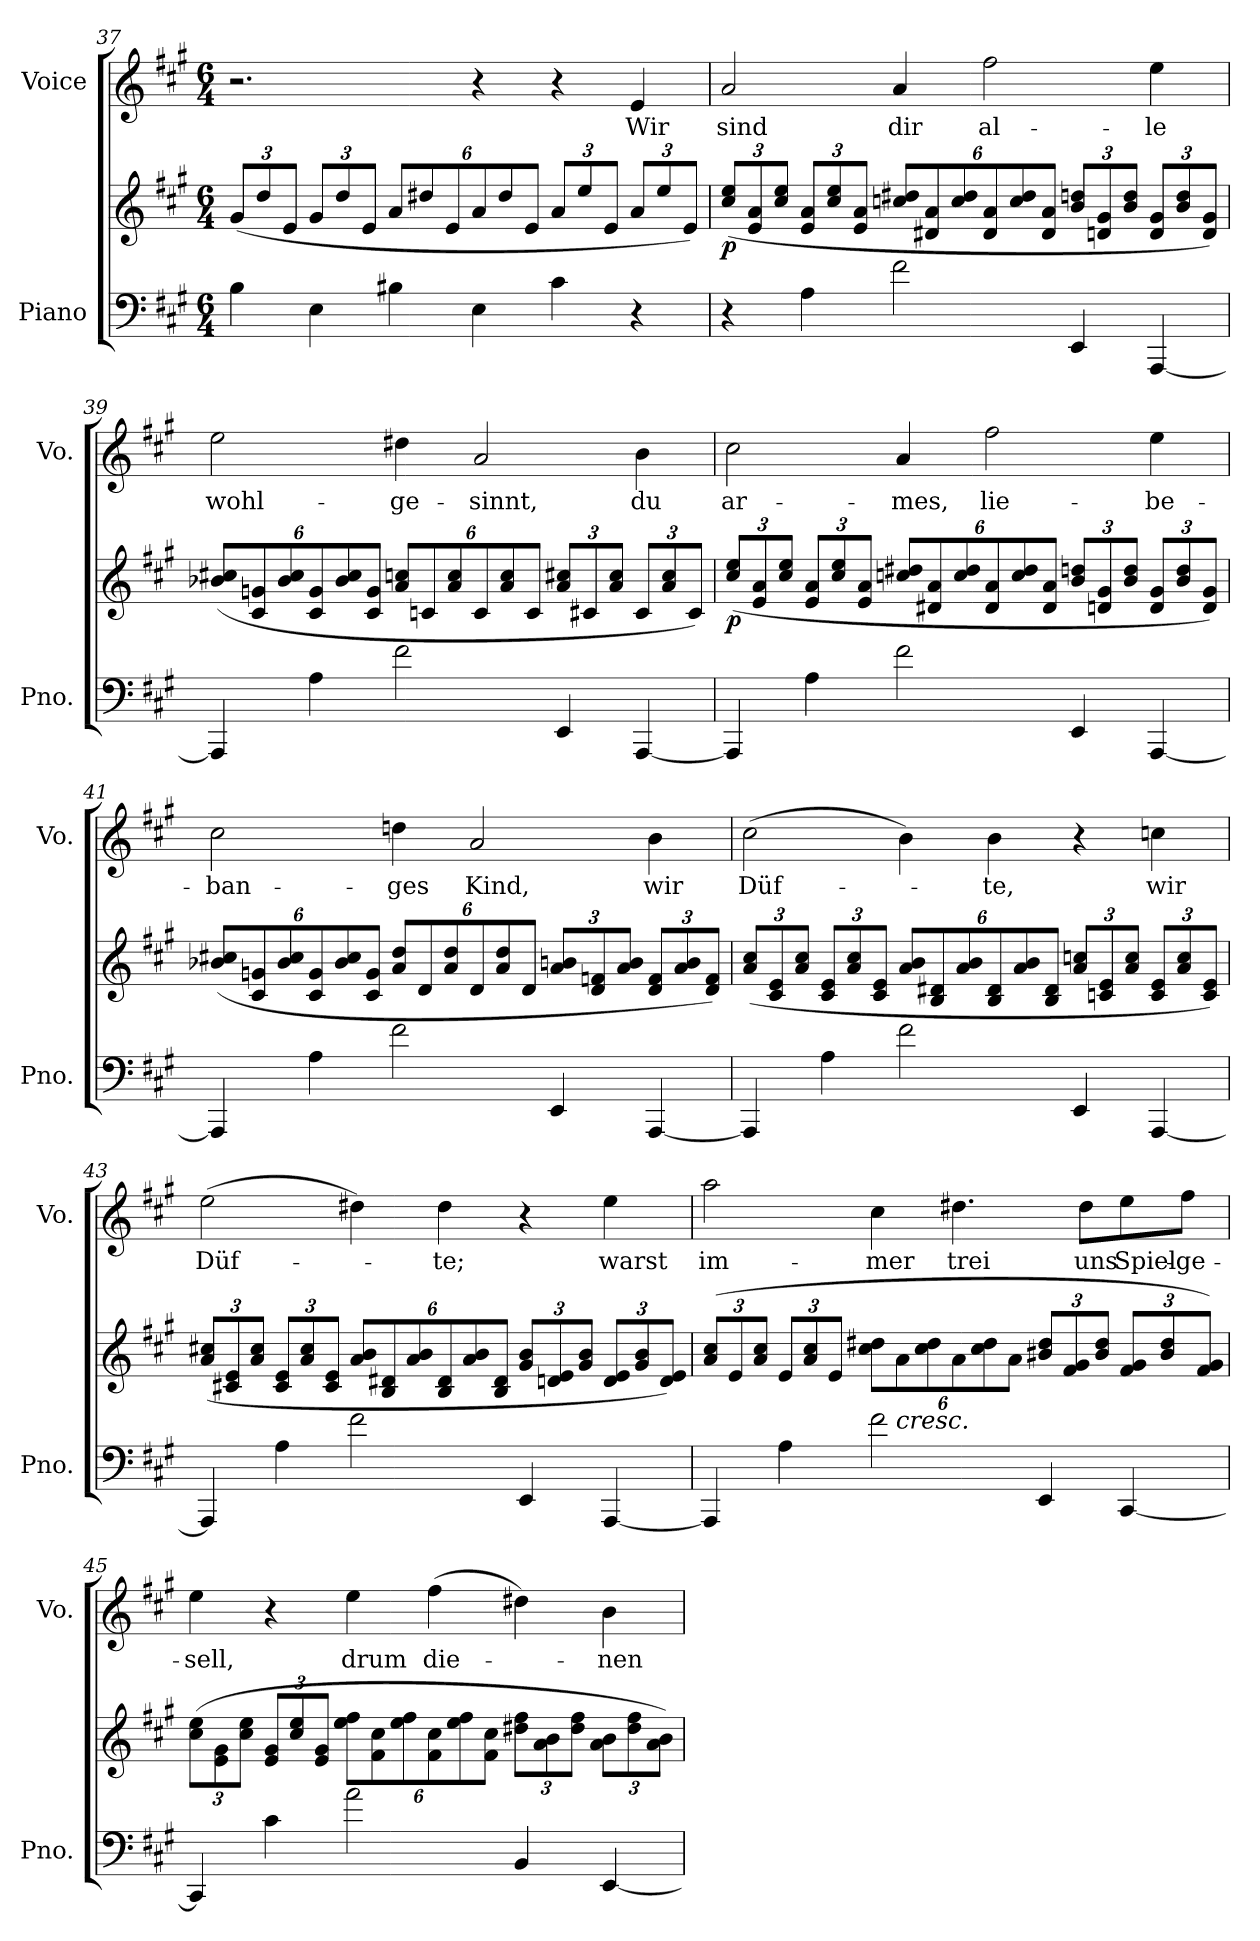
**kern	**kern	**dynam	**kern	**text
*part2	*part2	*part2	*part1	*part1
*staff3	*staff2	*staff2/3	*staff1	*staff1
*I"Piano	*	*	*I"Voice	*
*I'Pno.	*	*	*I'Vo.	*
!!LO:LB:g=z
*clefF4	*clefG2	*	*clefG2	*
*k[f#c#g#]	*k[f#c#g#]	*	*k[f#c#g#]	*
*M6/4	*M6/4	*	*M6/4	*
*	*Xbrackettup	*	*	*
=37	=37	=37	=37	=37
4B\	(>12g#/L	.	2.r	.
.	12dd/	.	.	.
.	12e/J	.	.	.
4E\	12g#/L	.	.	.
.	12dd/	.	.	.
.	12e/J	.	.	.
*	*brackettup	*	*	*
4B#X\	12a/L	.	.	.
.	12dd#X/	.	.	.
.	12e/	.	.	.
4E\	12a/	.	4r	.
.	12dd#/	.	.	.
.	12e/J	.	.	.
*	*Xbrackettup	*	*	*
4c#\	12a/L	.	4r	.
.	12ee/	.	.	.
.	12e/J	.	.	.
!	!	!	!	!LO:LY:b
4r	12a/L	.	4e/	Wir
.	12ee/	.	.	.
.	12e/J)	.	.	.
!!LO:LB:g=z
=38	=38	=38	=38	=38
!	!	!LO:DY:b	!	!LO:LY:b
4r	(>12cc#/ 12ee/L	p	2a/	sind
.	12e/ 12a/	.	.	.
.	12cc#/ 12ee/J	.	.	.
4A\	12e/ 12a/L	.	.	.
.	12cc#/ 12ee/	.	.	.
.	12e/ 12a/J	.	.	.
*	*brackettup	*	*	*
!	!	!	!	!LO:LY:b
2f#\	12ccn/ 12dd#X/L	.	4a/	dir
.	12d#X/ 12a/	.	.	.
.	12cc/ 12dd#/	.	.	.
!	!	!	!	!LO:LY:b
.	12d#/ 12a/	.	2ff#\	al-
.	12cc/ 12dd#/	.	.	.
.	12d#/ 12a/J	.	.	.
*	*Xbrackettup	*	*	*
4EE/	12b/ 12ddn/L	.	.	.
.	12dn/ 12g#/	.	.	.
.	12b/ 12dd/J	.	.	.
!	!	!	!	!LO:LY:b
[4AAA/	12d/ 12g#/L	.	4ee\	-le
.	12b/ 12dd/	.	.	.
.	12d/ 12g#/J)	.	.	.
!!LO:LB:g=z
=39	=39	=39	=39	=39
*	*brackettup	*	*	*
!	!	!	!	!LO:LY:b
4AAA/]	(>12b-X/ 12cc#X/L	.	2ee\	wohl-
.	12c#/ 12gn/	.	.	.
.	12b-/ 12cc#/	.	.	.
4A\	12c#/ 12g/	.	.	.
.	12b-/ 12cc#/	.	.	.
.	12c#/ 12g/J	.	.	.
!	!	!	!	!LO:LY:b
2f#\	12a/ 12ccn/L	.	4dd#X\	-ge-
.	12cn/	.	.	.
.	12a/ 12cc/	.	.	.
!	!	!	!	!LO:LY:b
.	12c/	.	2a/	-sinnt,
.	12a/ 12cc/	.	.	.
.	12c/J	.	.	.
*	*Xbrackettup	*	*	*
4EE/	12a/ 12cc#X/L	.	.	.
.	12c#X/	.	.	.
.	12a/ 12cc#/J	.	.	.
!	!	!	!	!LO:LY:b
[4AAA/	12c#/L	.	4b\	du
.	12a/ 12cc#/	.	.	.
.	12c#/J)	.	.	.
!!LO:PB:g=z
=40	=40	=40	=40	=40
!	!	!LO:DY:b	!	!LO:LY:b
4AAA/]	(>12cc#/ 12ee/L	p	2cc#\	ar-
.	12e/ 12a/	.	.	.
.	12cc#/ 12ee/J	.	.	.
4A\	12e/ 12a/L	.	.	.
.	12cc#/ 12ee/	.	.	.
.	12e/ 12a/J	.	.	.
*	*brackettup	*	*	*
!	!	!	!	!LO:LY:b
2f#\	12ccn/ 12dd#X/L	.	4a/	-mes,
.	12d#X/ 12a/	.	.	.
.	12cc/ 12dd#/	.	.	.
!	!	!	!	!LO:LY:b
.	12d#/ 12a/	.	2ff#\	lie-
.	12cc/ 12dd#/	.	.	.
.	12d#/ 12a/J	.	.	.
*	*Xbrackettup	*	*	*
4EE/	12b/ 12ddn/L	.	.	.
.	12dn/ 12g#/	.	.	.
.	12b/ 12dd/J	.	.	.
!	!	!	!	!LO:LY:b
[4AAA/	12d/ 12g#/L	.	4ee\	-be-
.	12b/ 12dd/	.	.	.
.	12d/ 12g#/J)	.	.	.
!!LO:LB:g=z
=41	=41	=41	=41	=41
*	*brackettup	*	*	*
!	!	!	!	!LO:LY:b
4AAA/]	(>12b-X/ 12cc#X/L	.	2cc#\	-ban-
.	12c#/ 12gn/	.	.	.
.	12b-/ 12cc#/	.	.	.
4A\	12c#/ 12g/	.	.	.
.	12b-/ 12cc#/	.	.	.
.	12c#/ 12g/J	.	.	.
!	!	!	!	!LO:LY:b
2f#\	12a/ 12dd/L	.	4ddn\	-ges
.	12d/	.	.	.
.	12a/ 12dd/	.	.	.
!	!	!	!	!LO:LY:b
.	12d/	.	2a/	Kind,
.	12a/ 12dd/	.	.	.
.	12d/J	.	.	.
*	*Xbrackettup	*	*	*
4EE/	12a/ 12bn/L	.	.	.
.	12d/ 12fn/	.	.	.
.	12a/ 12b/J	.	.	.
!	!	!	!	!LO:LY:b
[4AAA/	12d/ 12f/L	.	4b\	wir
.	12a/ 12b/	.	.	.
.	12d/ 12f/J)	.	.	.
!!LO:LB:g=z
=42	=42	=42	=42	=42
!	!	!	!	!LO:LY:b
4AAA/]	(>12a/ 12cc#/L	.	(2cc#\	Düf-
.	12c#/ 12e/	.	.	.
.	12a/ 12cc#/J	.	.	.
4A\	12c#/ 12e/L	.	.	.
.	12a/ 12cc#/	.	.	.
.	12c#/ 12e/J	.	.	.
*	*brackettup	*	*	*
2f#\	12a/ 12b/L	.	4b\)	.
.	12B/ 12d#X/	.	.	.
.	12a/ 12b/	.	.	.
!	!	!	!	!LO:LY:b
.	12B/ 12d#/	.	4b\	-te,
.	12a/ 12b/	.	.	.
.	12B/ 12d#/J	.	.	.
*	*Xbrackettup	*	*	*
4EE/	12a/ 12ccn/L	.	4r	.
.	12cn/ 12e/	.	.	.
.	12a/ 12cc/J	.	.	.
!	!	!	!	!LO:LY:b
[4AAA/	12c/ 12e/L	.	4ccn\	wir
.	12a/ 12cc/	.	.	.
.	12c/ 12e/J)	.	.	.
!!LO:LB:g=z
=43	=43	=43	=43	=43
!	!	!	!	!LO:LY:b
4AAA/]	(>12a/ 12cc#X/L	.	(2ee\	Düf-
.	12c#X/ 12e/	.	.	.
.	12a/ 12cc#/J	.	.	.
4A\	12c#/ 12e/L	.	.	.
.	12a/ 12cc#/	.	.	.
.	12c#/ 12e/J	.	.	.
*	*brackettup	*	*	*
2f#\	12a/ 12b/L	.	4dd#X\)	.
.	12B/ 12d#X/	.	.	.
.	12a/ 12b/	.	.	.
!	!	!	!	!LO:LY:b
.	12B/ 12d#/	.	4dd#\	-te;
.	12a/ 12b/	.	.	.
.	12B/ 12d#/J	.	.	.
*	*Xbrackettup	*	*	*
4EE/	12g#/ 12b/L	.	4r	.
.	12dn/ 12e/	.	.	.
.	12g#/ 12b/J	.	.	.
!	!	!	!	!LO:LY:b
[4AAA/	12d/ 12e/L	.	4ee\	warst
.	12g#/ 12b/	.	.	.
.	12d/ 12e/J)	.	.	.
!!LO:PB:g=z
=44	=44	=44	=44	=44
!	!	!	!	!LO:LY:b
4AAA/]	(>12a/ 12cc#/L	.	2aa\	im-
.	12e/	.	.	.
.	12a/ 12cc#/J	.	.	.
4A\	12e/L	.	.	.
.	12a/ 12cc#/	.	.	.
.	12e/J	.	.	.
*	*brackettup	*	*	*
!	!	!	!	!LO:LY:b
2f#\	12cc#\ 12dd#X\L	.	4cc#\	-mer
!	!LO:TX:b:i:t=cresc.	!	!	!
.	12a\	.	.	.
.	12cc#\ 12dd#\	.	.	.
!	!	!	!	!LO:LY:b
.	12a\	.	4.dd#X\	trei
.	12cc#\ 12dd#\	.	.	.
.	12a\J	.	.	.
*	*Xbrackettup	*	*	*
4EE/	12b#X/ 12dd#/L	.	.	.
.	12f#/ 12g#/	.	.	.
!	!	!	!	!LO:LY:b
.	.	.	8dd#\L	uns
.	12b#/ 12dd#/J	.	.	.
!	!	!	!	!LO:LY:b
[4CC#/	12f#/ 12g#/L	.	8ee\	Spiel-
.	12b#/ 12dd#/	.	.	.
!	!	!	!	!LO:LY:b
.	.	.	8ff#\J	-ge-
.	12f#/ 12g#/J)	.	.	.
!!LO:LB:g=z
=45	=45	=45	=45	=45
!	!	!	!	!LO:LY:b
4CC#/]	(12cc#\ 12ee\L	.	4ee\	-sell,
.	12e\ 12g#\	.	.	.
.	12cc#\ 12ee\J	.	.	.
4c#\	12e/ 12g#/L	.	4r	.
.	12cc#/ 12ee/	.	.	.
.	12e/ 12g#/J	.	.	.
*	*brackettup	*	*	*
!	!	!	!	!LO:LY:b
2a\	12ee\ 12ff#\L	.	4ee\	drum
.	12f#\ 12cc#\	.	.	.
.	12ee\ 12ff#\	.	.	.
!	!	!	!	!LO:LY:b
.	12f#\ 12cc#\	.	(4ff#\	die-
.	12ee\ 12ff#\	.	.	.
.	12f#\ 12cc#\J	.	.	.
*	*Xbrackettup	*	*	*
4BB/	12dd#X\ 12ff#\L	.	4dd#X\)	.
.	12a\ 12b\	.	.	.
.	12dd#\ 12ff#\J	.	.	.
!	!	!	!	!LO:LY:b
[4EE/	12a\ 12b\L	.	4b\	-nen
.	12dd#\ 12ff#\	.	.	.
.	12a\ 12b\J)	.	.	.
=	=	=	=	=
*-	*-	*-	*-	*-
